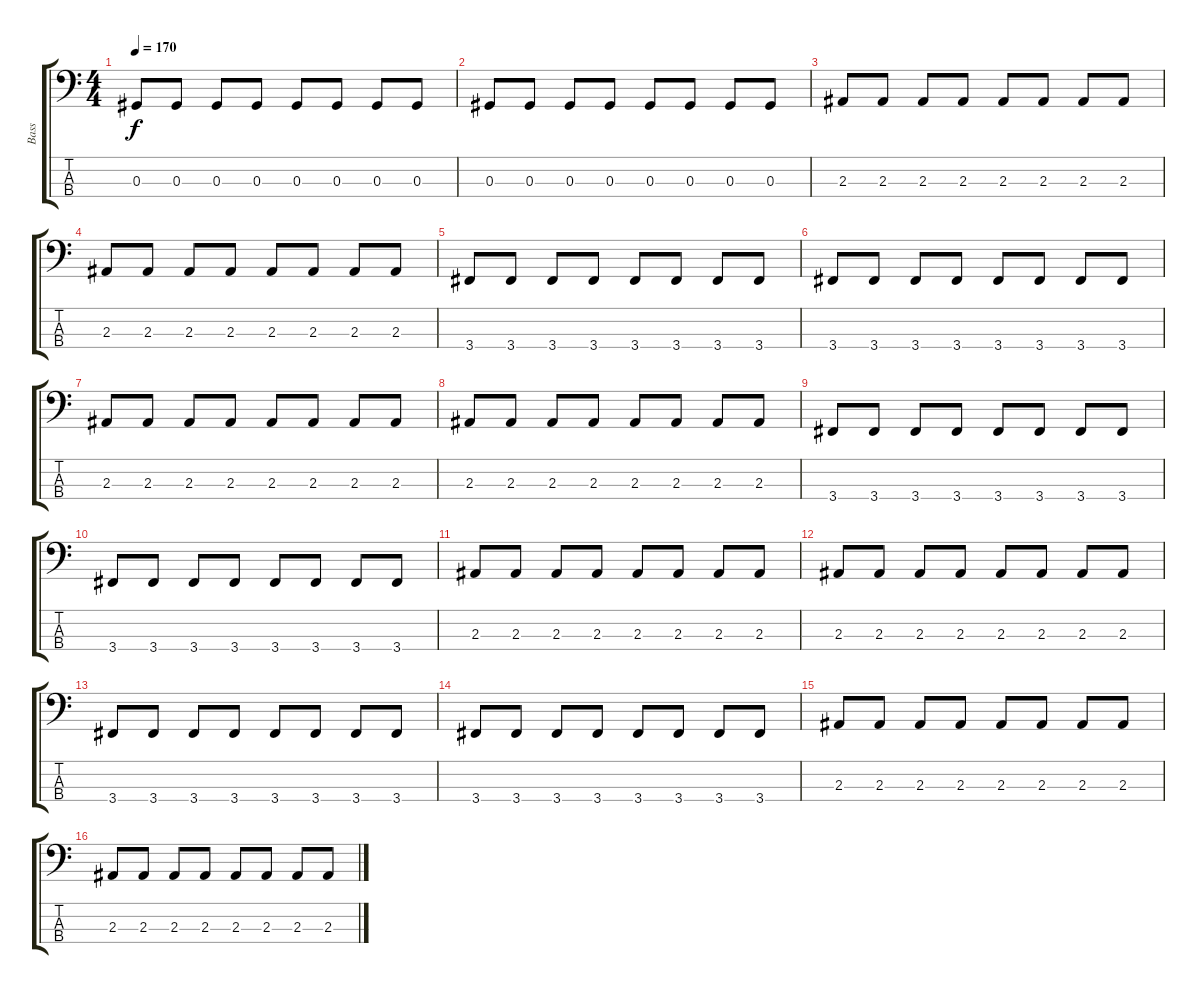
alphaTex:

\track ("Bass" "Bass") {instrument electricbassfinger}
\staff {score tabs}
\tuning (Gb2 Db2 Ab1 Eb1) {hide}
\ts (4 4)
\tempo 170
\clef f4
\ks c
0.3.8{dy f} 0.3.8 0.3.8 0.3.8 0.3.8 0.3.8 0.3.8 0.3.8 |
0.3.8 0.3.8 0.3.8 0.3.8 0.3.8 0.3.8 0.3.8 0.3.8 |
2.3.8 2.3.8 2.3.8 2.3.8 2.3.8 2.3.8 2.3.8 2.3.8 |
2.3.8 2.3.8 2.3.8 2.3.8 2.3.8 2.3.8 2.3.8 2.3.8 |
3.4.8 3.4.8 3.4.8 3.4.8 3.4.8 3.4.8 3.4.8 3.4.8 |
3.4.8 3.4.8 3.4.8 3.4.8 3.4.8 3.4.8 3.4.8 3.4.8 |
2.3.8 2.3.8 2.3.8 2.3.8 2.3.8 2.3.8 2.3.8 2.3.8 |
2.3.8 2.3.8 2.3.8 2.3.8 2.3.8 2.3.8 2.3.8 2.3.8 |
3.4.8 3.4.8 3.4.8 3.4.8 3.4.8 3.4.8 3.4.8 3.4.8 |
3.4.8 3.4.8 3.4.8 3.4.8 3.4.8 3.4.8 3.4.8 3.4.8 |
2.3.8 2.3.8 2.3.8 2.3.8 2.3.8 2.3.8 2.3.8 2.3.8 |
2.3.8 2.3.8 2.3.8 2.3.8 2.3.8 2.3.8 2.3.8 2.3.8 |
3.4.8 3.4.8 3.4.8 3.4.8 3.4.8 3.4.8 3.4.8 3.4.8 |
3.4.8 3.4.8 3.4.8 3.4.8 3.4.8 3.4.8 3.4.8 3.4.8 |
2.3.8 2.3.8 2.3.8 2.3.8 2.3.8 2.3.8 2.3.8 2.3.8 |
2.3.8 2.3.8 2.3.8 2.3.8 2.3.8 2.3.8 2.3.8 2.3.8
